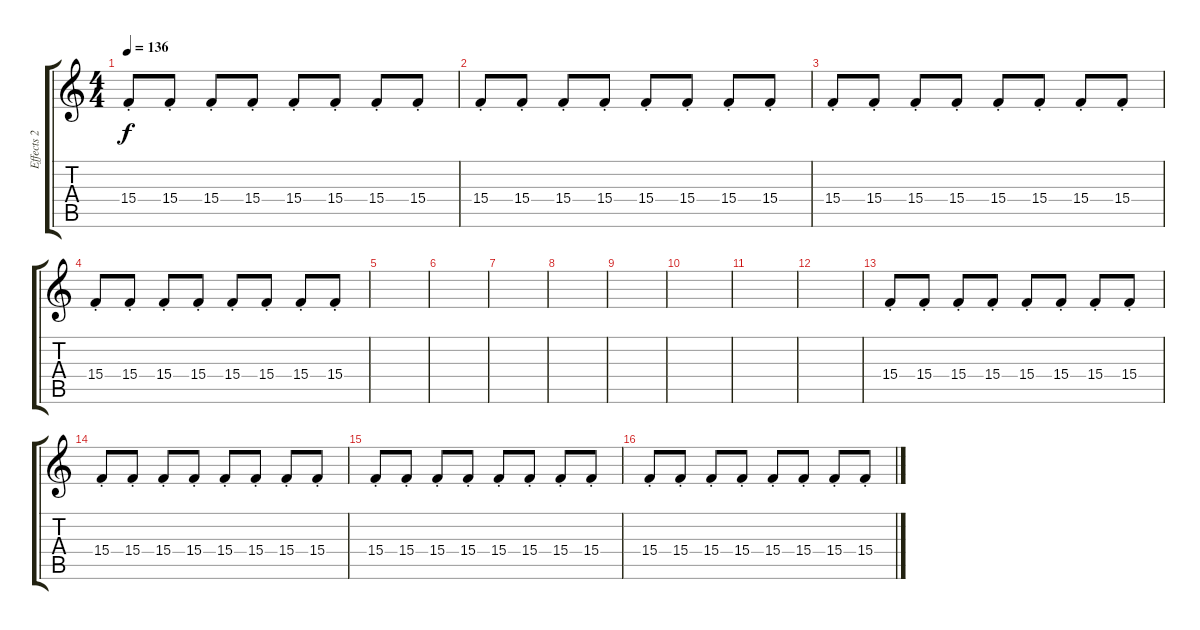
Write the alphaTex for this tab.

\track ("Effects 2" "Effects 2") {instrument fx8scifi}
\staff {score tabs}
\tuning (E4 B3 G3 D3 A2 E2) {hide}
\ts (4 4)
\tempo 136
\clef g2
\ks c
15.4{st}.8{dy f} 15.4{st}.8 15.4{st}.8 15.4{st}.8 15.4{st}.8 15.4{st}.8 15.4{st}.8 15.4{st}.8 |
15.4{st}.8 15.4{st}.8 15.4{st}.8 15.4{st}.8 15.4{st}.8 15.4{st}.8 15.4{st}.8 15.4{st}.8 |
15.4{st}.8 15.4{st}.8 15.4{st}.8 15.4{st}.8 15.4{st}.8 15.4{st}.8 15.4{st}.8 15.4{st}.8 |
15.4{st}.8 15.4{st}.8 15.4{st}.8 15.4{st}.8 15.4{st}.8 15.4{st}.8 15.4{st}.8 15.4{st}.8 |
|
|
|
|
|
|
|
|
15.4{st}.8 15.4{st}.8 15.4{st}.8 15.4{st}.8 15.4{st}.8 15.4{st}.8 15.4{st}.8 15.4{st}.8 |
15.4{st}.8 15.4{st}.8 15.4{st}.8 15.4{st}.8 15.4{st}.8 15.4{st}.8 15.4{st}.8 15.4{st}.8 |
15.4{st}.8 15.4{st}.8 15.4{st}.8 15.4{st}.8 15.4{st}.8 15.4{st}.8 15.4{st}.8 15.4{st}.8 |
15.4{st}.8 15.4{st}.8 15.4{st}.8 15.4{st}.8 15.4{st}.8 15.4{st}.8 15.4{st}.8 15.4{st}.8
